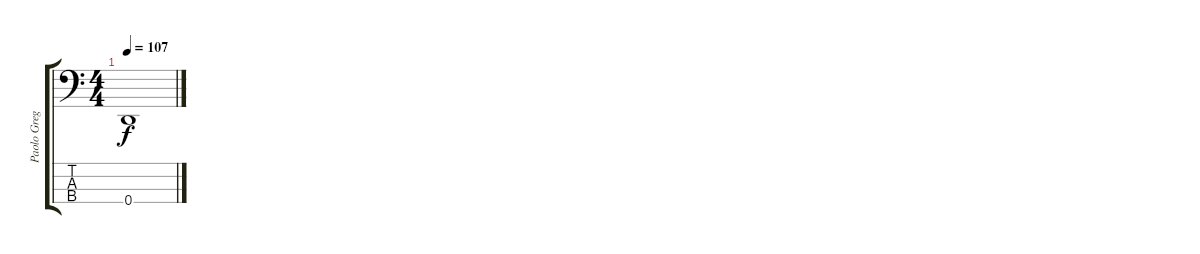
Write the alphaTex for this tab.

\track ("Paolo Gregoletto" "Paolo Greg") {instrument electricbasspick}
\staff {score tabs}
\tuning (G2 D2 A1 D1) {hide}
\ts (4 4)
\tempo 107
\clef f4
\ks c
0.4{t}.1{dy f}
